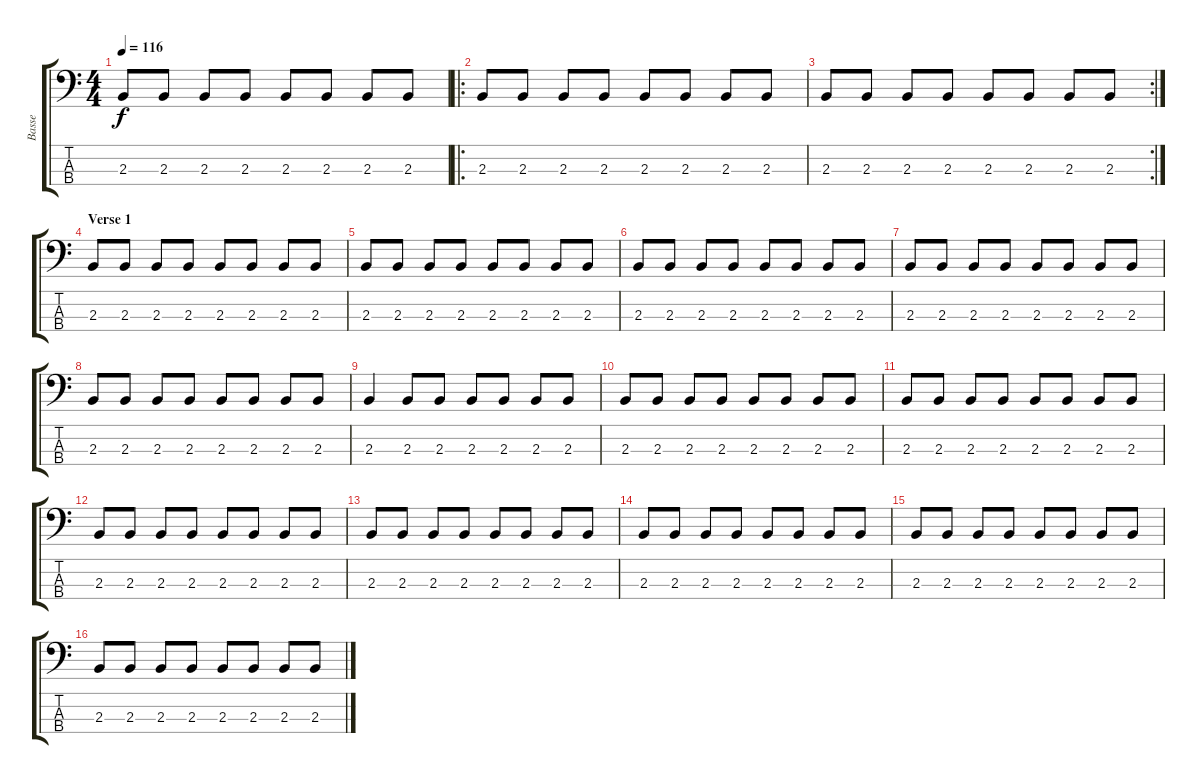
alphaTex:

\track ("Basse" "Basse") {instrument electricbassfinger}
\staff {score tabs}
\tuning (G2 D2 A1 E1) {hide}
\ts (4 4)
\tempo 116
\clef f4
\ks c
2.3.8{dy f} 2.3.8 2.3.8 2.3.8 2.3.8 2.3.8 2.3.8 2.3.8 |
\ro
2.3.8 2.3.8 2.3.8 2.3.8 2.3.8 2.3.8 2.3.8 2.3.8 |
\rc 2
2.3.8 2.3.8 2.3.8 2.3.8 2.3.8 2.3.8 2.3.8 2.3.8 |
\section ("" "Verse 1")
2.3.8 2.3.8 2.3.8 2.3.8 2.3.8 2.3.8 2.3.8 2.3.8 |
2.3.8 2.3.8 2.3.8 2.3.8 2.3.8 2.3.8 2.3.8 2.3.8 |
2.3.8 2.3.8 2.3.8 2.3.8 2.3.8 2.3.8 2.3.8 2.3.8 |
2.3.8 2.3.8 2.3.8 2.3.8 2.3.8 2.3.8 2.3.8 2.3.8 |
2.3.8 2.3.8 2.3.8 2.3.8 2.3.8 2.3.8 2.3.8 2.3.8 |
2.3.4 2.3.8 2.3.8 2.3.8 2.3.8 2.3.8 2.3.8 |
2.3.8 2.3.8 2.3.8 2.3.8 2.3.8 2.3.8 2.3.8 2.3.8 |
2.3.8 2.3.8 2.3.8 2.3.8 2.3.8 2.3.8 2.3.8 2.3.8 |
2.3.8 2.3.8 2.3.8 2.3.8 2.3.8 2.3.8 2.3.8 2.3.8 |
2.3.8 2.3.8 2.3.8 2.3.8 2.3.8 2.3.8 2.3.8 2.3.8 |
2.3.8 2.3.8 2.3.8 2.3.8 2.3.8 2.3.8 2.3.8 2.3.8 |
2.3.8 2.3.8 2.3.8 2.3.8 2.3.8 2.3.8 2.3.8 2.3.8 |
2.3.8 2.3.8 2.3.8 2.3.8 2.3.8 2.3.8 2.3.8 2.3.8
